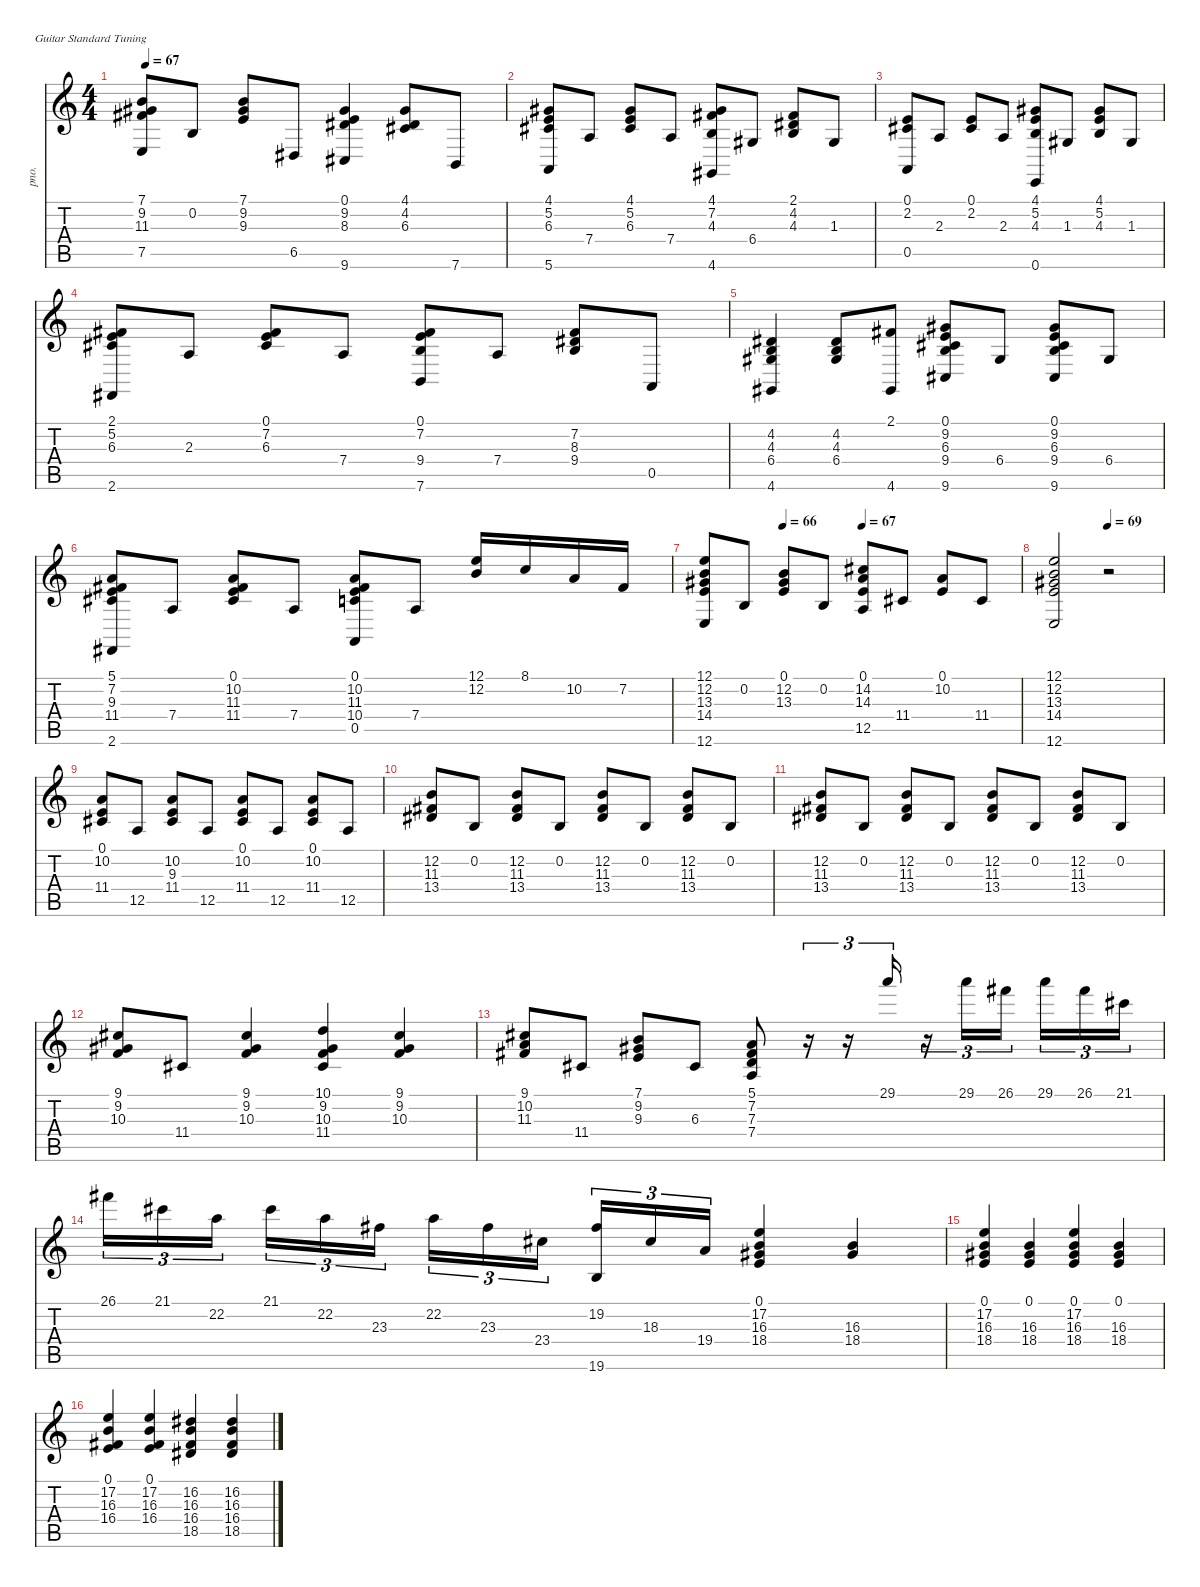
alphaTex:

\defaultSystemsLayout 4
\hideDynamics
\bracketExtendMode nobrackets
\otherSystemsTrackNameOrientation horizontal
\track ("Track 1" "pno.") {instrument acousticgrandpiano}
\staff {score tabs}
\tuning (E4 B3 G3 D3 A2 E2)
\ts (4 4)
\tempo 67
\clef g2
\ks c
(7.1 9.2{acc #} 11.3{acc #} 7.5).8{dy ff beam Up} 0.2.8{dy mp beam Up} (7.1 9.2{acc #} 9.3).8{dy ff beam Up} 6.5{acc #}.8{dy f beam Up} (0.1 9.2{acc #} 8.3{acc #} 9.6{acc #}).4{beam Up} (4.1{acc #} 4.2{acc #} 6.3{acc #}).8{beam Up} 7.6.8{beam Up} |
(4.1{acc #} 5.2 6.3{acc #} 5.6).8{beam Up} 7.4.8{beam Up} (4.1{acc #} 5.2 6.3{acc #}).8{beam Up} 7.4.8{beam Up} (4.1{acc #} 7.2{acc #} 4.3 4.6{acc #}).8{beam Up} 6.4{acc #}.8{beam Up} (2.1{acc #} 4.2{acc #} 4.3).8{beam Up} 1.3{acc #}.8{dy mp beam Up} |
(0.1 2.2{acc #} 0.5).8{dy f beam Up} 2.3.8{beam Up} (0.1 2.2{acc #}).8{beam Up} 2.3.8{beam Up} (4.1{acc #} 5.2 4.3 0.6).8{beam Up} 1.3{acc #}.8{beam Up} (4.1{acc #} 5.2 4.3).8{beam Up} 1.3{acc #}.8{beam Up} |
(2.1{acc #} 5.2 6.3{acc #} 2.6{acc #}).8{beam Up} 2.3.8{beam Up} (0.1 7.2{acc #} 6.3{acc #}).8{beam Up} 7.4.8{beam Up} (0.1 7.2{acc #} 9.4 7.6).8{dy mf beam Up} 7.4.8{dy f beam Up} (7.2{acc #} 8.3{acc #} 9.4).8{beam Up} 0.5.8{beam Up} |
(4.2{acc #} 4.3 6.4{acc #} 4.6{acc #}).4{beam Up} (4.2{acc #} 4.3 6.4{acc #}).8{beam Up} (2.1{acc #} 4.6{acc #}).8{beam Up} (0.1 9.2{acc #} 6.3{acc #} 9.4 9.6{acc #}).8{dy mf beam Up} 6.4{acc #}.8{dy f beam Up} (0.1 9.2{acc #} 6.3{acc #} 9.4 9.6{acc #}).8{beam Up} 6.4{acc #}.8{beam Up} |
(5.1 7.2{acc #} 9.3 11.4{acc #} 2.6{acc #}).8{beam Up} 7.4.8{beam Up} (0.1 10.2 11.3{acc #} 11.4{acc #}).8{dy mf beam Up} 7.4.8{beam Up} (0.1 10.2 11.3{acc #} 10.4 0.5).8{dy f beam Up} 7.4.8{dy mf beam Up} (12.1 12.2).16{dy ff beam Up} 8.1.16{dy f beam Up} 10.2.16{beam Up} 7.2{acc #}.16{beam Up} |
\tempo (66 0.25)
\tempo (67 0.5)
(12.1 12.2 13.3{acc #} 14.4 12.6).8{dy mf beam Up} 0.2.8{beam Up} (0.1 12.2 13.3{acc #}).8{beam Up} 0.2.8{beam Up} (0.1 14.2{acc #} 14.3 12.5).8{beam Up} 11.4{acc #}.8{dy f beam Up} (0.1 10.2).8{dy mf beam Up} 11.4{acc #}.8{dy f beam Up} |
\tempo (69 0.5)
(12.1 12.2 13.3{acc #} 14.4 12.6).2{dy mf beam Up} r.2{beam Up} |
(0.1 10.2 11.4{acc #}).8{beam Up} 12.5.8{beam Up} (10.2 9.3 11.4{acc #}).8{beam Up} 12.5.8{beam Up} (0.1 10.2 11.4{acc #}).8{beam Up} 12.5.8{beam Up} (0.1 10.2 11.4{acc #}).8{beam Up} 12.5.8{beam Up} |
(12.2 11.3{acc #} 13.4{acc #}).8{beam Up} 0.2.8{beam Up} (12.2 11.3{acc #} 13.4{acc #}).8{beam Up} 0.2.8{beam Up} (12.2 11.3{acc #} 13.4{acc #}).8{beam Up} 0.2.8{beam Up} (12.2 11.3{acc #} 13.4{acc #}).8{beam Up} 0.2.8{beam Up} |
(12.2 11.3{acc #} 13.4{acc #}).8{beam Up} 0.2.8{beam Up} (12.2 11.3{acc #} 13.4{acc #}).8{beam Up} 0.2.8{beam Up} (12.2 11.3{acc #} 13.4{acc #}).8{beam Up} 0.2.8{beam Up} (12.2 11.3{acc #} 13.4{acc #}).8{beam Up} 0.2.8{beam Up} |
(9.1{acc #} 9.2{acc #} 10.3).8{beam Up} 11.4{acc #}.8{beam Up} (9.1{acc #} 9.2{acc #} 10.3).4{beam Up} (10.1 9.2{acc #} 10.3 11.4{acc #}).4{beam Up} (9.1{acc #} 9.2{acc #} 10.3).4{beam Up} |
(9.1{acc #} 10.2 11.3{acc #}).8{beam Up} 11.4{acc #}.8{beam Up} (7.1 9.2{acc #} 9.3).8{beam Up} 6.3{acc #}.8{beam Up} (5.1 7.2{acc #} 7.3 7.4).8{beam Up} r.16{tu (3 2) beam Up} r.16{tu (3 2) beam Up} 29.1.16{tu (3 2) dy f beam Down} r.16{tu (3 2) beam Down} 29.1.16{tu (3 2) beam Down} 26.1{acc #}.16{tu (3 2) beam Down} 29.1.16{tu (3 2) beam Down} 26.1{acc #}.16{tu (3 2) beam Down} 21.1{acc #}.16{tu (3 2) beam Down} |
26.1{acc #}.16{tu (3 2) beam Down} 21.1{acc #}.16{tu (3 2) beam Down} 22.2.16{tu (3 2) beam Down} 21.1{acc #}.16{tu (3 2) beam Down} 22.2.16{tu (3 2) beam Down} 23.3{acc #}.16{tu (3 2) beam Down} 22.2.16{tu (3 2) dy mf beam Down} 23.3{acc #}.16{tu (3 2) beam Down} 23.4{acc #}.16{tu (3 2) beam Down} (19.2{acc #} 19.6).16{tu (3 2) beam Up} 18.3{acc #}.16{tu (3 2) beam Up} 19.4.16{tu (3 2) beam Up} (0.1 17.2 16.3 18.4{acc #}).4{dy f beam Up} (16.3 18.4{acc #}).4{beam Up} |
(0.1 17.2 16.3 18.4{acc #}).4{dy mf beam Up} (0.1 16.3 18.4{acc #}).4{beam Up} (0.1 17.2 16.3 18.4{acc #}).4{beam Up} (0.1 16.3 18.4{acc #}).4{beam Up} |
(0.1 17.2 16.3 16.4{acc #}).4{dy mp beam Up} (0.1 17.2 16.3 16.4{acc #}).4{beam Up} (16.2{acc #} 16.3 16.4{acc #} 18.5{acc #}).4{dy mf beam Up} (16.2{acc #} 16.3 16.4{acc #} 18.5{acc #}).4{dy f beam Up}
